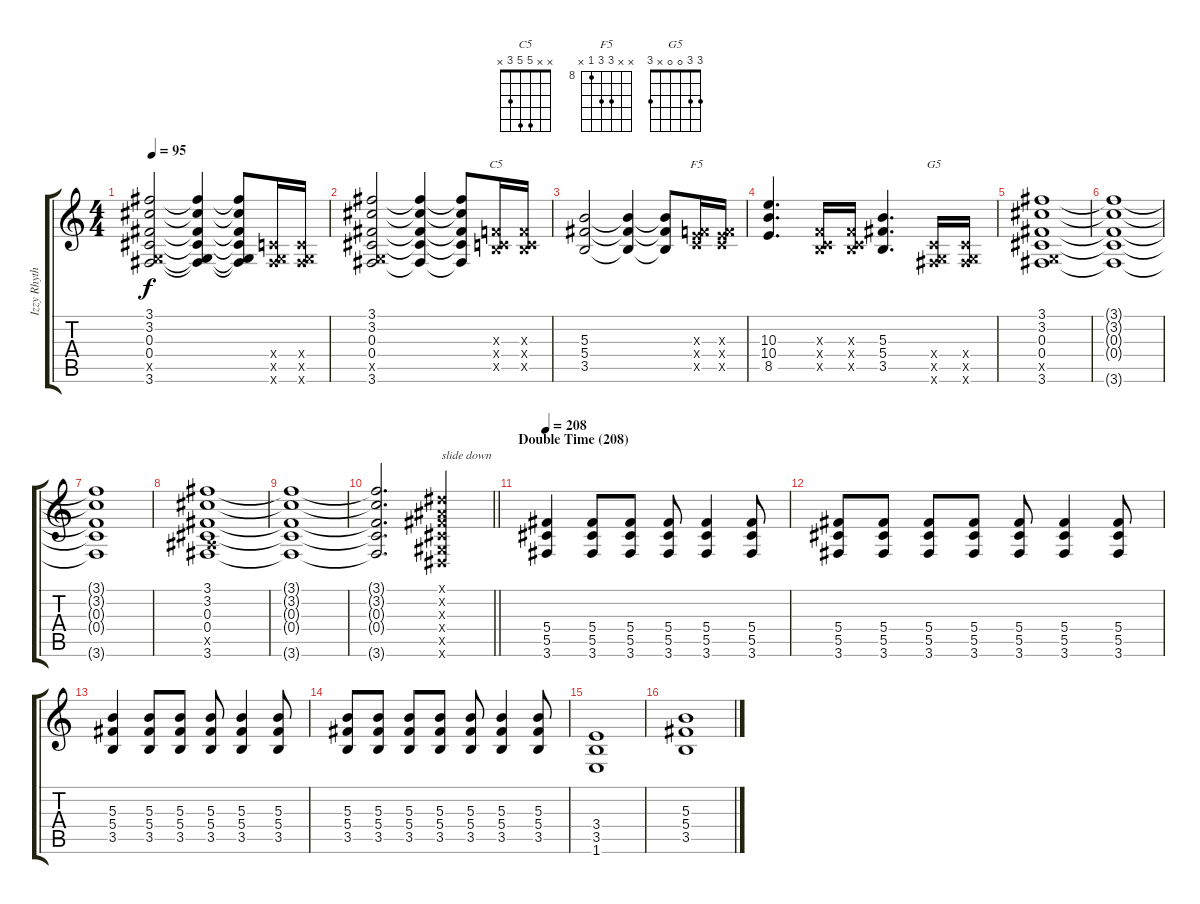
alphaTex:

\track ("Izzy Rhythm" "Izzy Rhyth") {instrument distortionguitar}
\staff {score tabs}
\tuning (Eb4 Bb3 Gb3 Db3 Ab2 Eb2) {hide}
\chord ("C5" x x 5 5 3 x)
\chord ("F5" x x 10 10 8 x) {firstfret 8}
\chord ("G5" 3 3 0 0 x 3)
\ts (4 4)
\tempo 95
\clef g2
\ks c
(3.1 3.2 0.3 0.4 -1.5{x} 3.6).2{dy f} (3.1{t} 3.2{t} 0.3{t} 0.4{t} -1.5{t} 3.6{t}).4 (3.1{t} 3.2{t} 0.3{t} 0.4{t} -1.5{t} 3.6{t}).8 (-1.4{x} -1.5{x} 3.6{x}).16 (-1.4{x} -1.5{x} 3.6{x}).16 |
(3.1 3.2 0.3 0.4 -1.5{x} 3.6).2 (3.1{t} 3.2{t} 0.3{t} 0.4{t} 3.6{t}).4 (3.1{t} 3.2{t} 0.3{t} 0.4{t} 3.6{t}).8 (-1.3{x} -1.4{x} 3.5{x}).16{ch "C5"} (-1.3{x} -1.4{x} 3.5{x}).16 |
(5.3 5.4 3.5).2 (5.3{t} 5.4{t} 3.5{t}).4 (5.3{t} 5.4{t} 3.5{t}).8 (-1.3{x} -1.4{x} 8.5{x}).16{ch "F5"} (-1.3{x} -1.4{x} 8.5{x}).16 |
(10.3 10.4 8.5).4{d} (-1.3{x} -1.4{x} 3.5{x}).16 (-1.3{x} -1.4{x} 3.5{x}).16 (5.3 5.4 3.5).4{d} (-1.4{x} -1.5{x} 3.6{x}).16{ch "G5"} (-1.4{x} -1.5{x} 3.6{x}).16 |
(3.1 3.2 0.3 0.4 -1.5{x} 3.6).1 |
(3.1{t} 3.2{t} 0.3{t} 0.4{t} 3.6{t}).1 |
(3.1{t} 3.2{t} 0.3{t} 0.4{t} 3.6{t}).1 |
(3.1 3.2 0.3 0.4 2.5{x} 3.6).1 |
(3.1{t} 3.2{t} 0.3{t} 0.4{t} 3.6{t}).1 |
\barLineRight lightlight
(3.1{t} 3.2{t} 0.3{t} 0.4{t} 3.6{t}).2{d} (0.1{x} 0.2{x} 0.3{x} 0.4{x} 0.5{x} 0.6{x}).4{txt "slide down"} |
\section ("" "Double Time (208)")
\tempo 208
(5.4 5.5 3.6).4 (5.4 5.5 3.6).8 (5.4 5.5 3.6).8 (5.4 5.5 3.6).8 (5.4 5.5 3.6).4 (5.4 5.5 3.6).8 |
(5.4 5.5 3.6).8 (5.4 5.5 3.6).8 (5.4 5.5 3.6).8 (5.4 5.5 3.6).8 (5.4 5.5 3.6).8 (5.4 5.5 3.6).4 (5.4 5.5 3.6).8 |
(5.3 5.4 3.5).4 (5.3 5.4 3.5).8 (5.3 5.4 3.5).8 (5.3 5.4 3.5).8 (5.3 5.4 3.5).4 (5.3 5.4 3.5).8 |
(5.3 5.4 3.5).8 (5.3 5.4 3.5).8 (5.3 5.4 3.5).8 (5.3 5.4 3.5).8 (5.3 5.4 3.5).8 (5.3 5.4 3.5).4 (5.3 5.4 3.5).8 |
(3.4 3.5 1.6).1 |
(5.3 5.4 3.5).1
